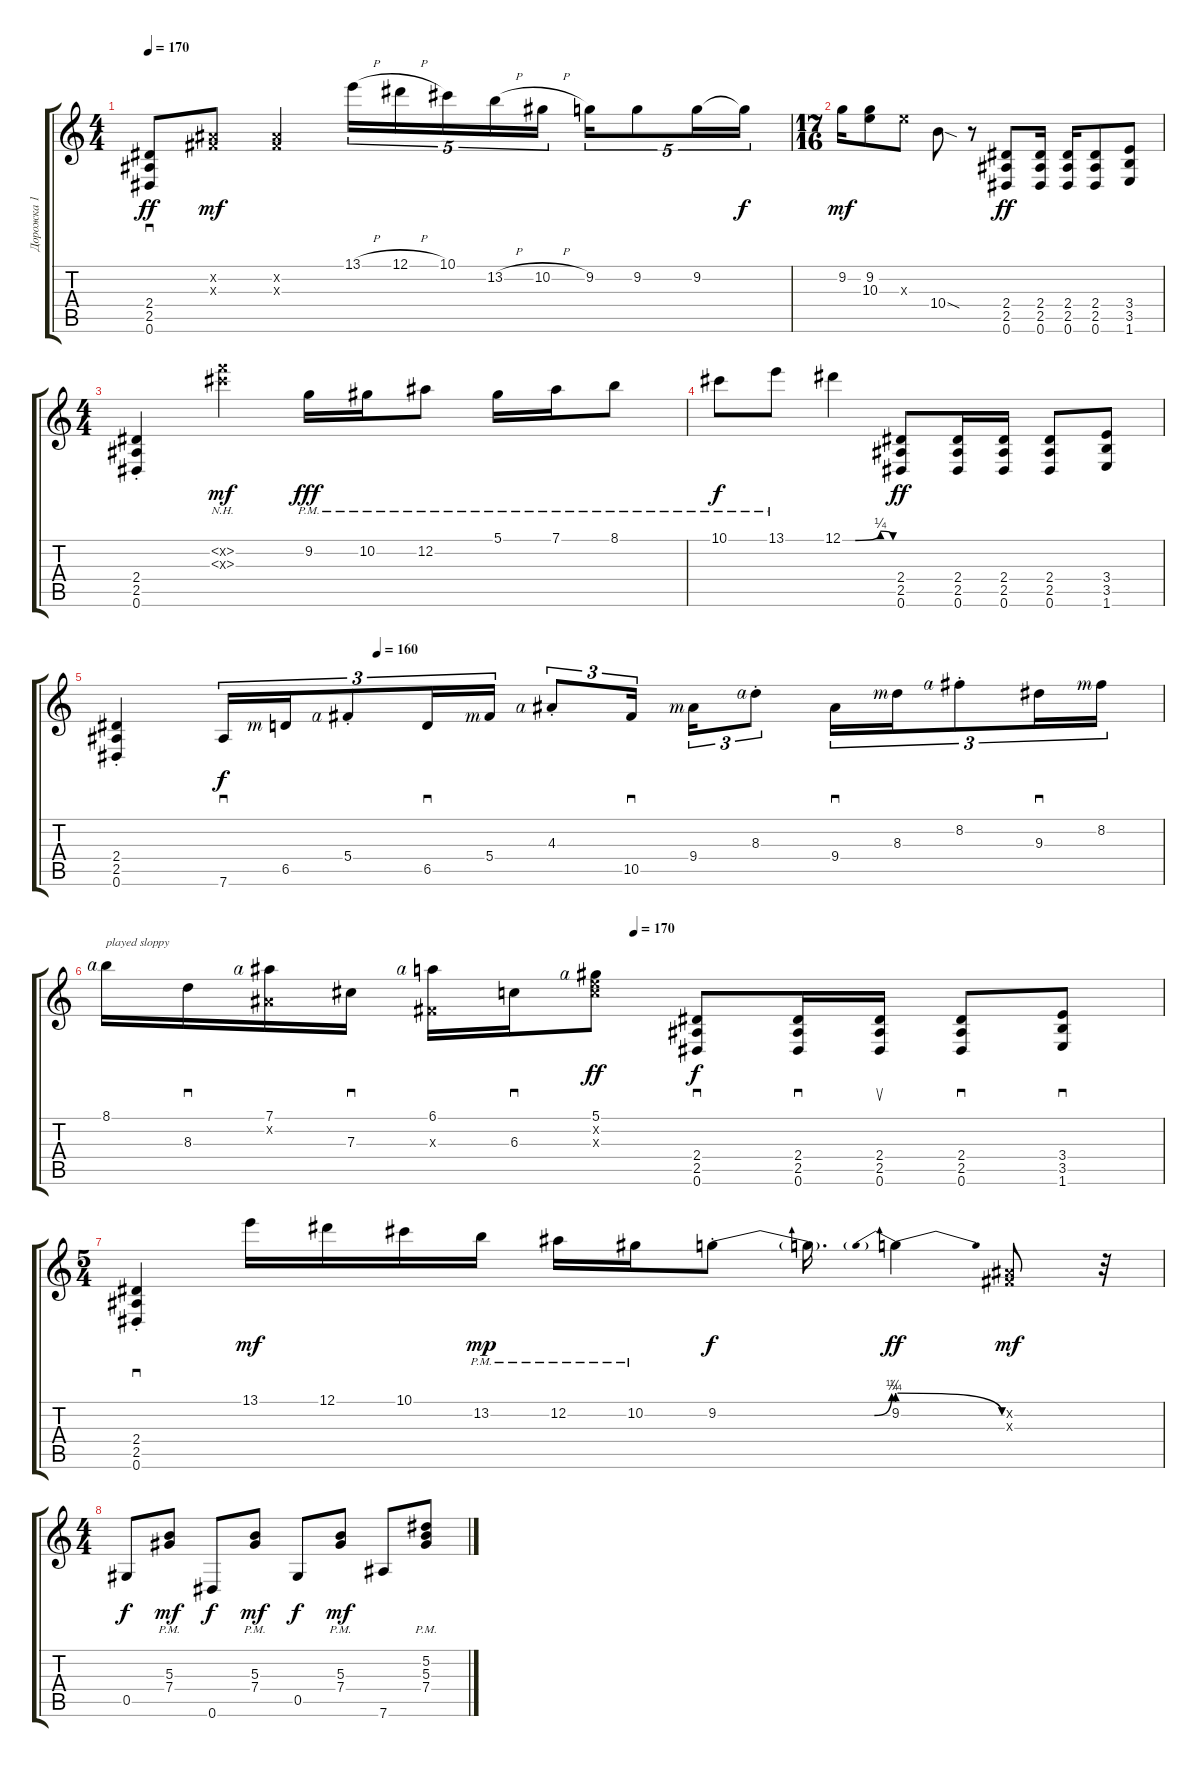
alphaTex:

\track ("Дорожка 1" "Дорожка 1") {instrument acousticguitarsteel}
\staff {score tabs}
\tuning (Eb4 Bb3 Gb3 Db3 Ab2 Eb2) {hide}
\ts (4 4)
\tempo 170
\clef g2
\ks c
(2.4 2.5 0.6).8{sd dy ff} (0.2{x} 0.3{x}).8{dy mf} (0.2{x} 0.3{x}).4 13.1{h}.16{tu (5 4)} 12.1{h}.16{tu (5 4)} 10.1.16{tu (5 4)} 13.2{h}.16{tu (5 4)} 10.2{h}.16{tu (5 4)} 9.2.16{tu (5 4)} 9.2.8{tu (5 4)} 9.2.16{tu (5 4)} 9.2{t}.16{tu (5 4) dy f} |
\ts (17 16)
9.2.16{dy mf} (9.2 10.3).8 10.3{x}.8 10.4{sod}.8 r.8 (2.4 2.5 0.6).8{dy ff} (2.4 2.5 0.6).16 (2.4 2.5 0.6).16 (2.4 2.5 0.6).8 (3.4 3.5 1.6).8 |
\ts (4 4)
(2.4{st} 2.5{st} 0.6{st}).4 (7.2{nh x} 7.3{nh x}).4{dy mf} 9.2{pm}.16{dy fff} 10.2{pm}.16 12.2{pm}.8 5.1{pm}.16 7.1{pm}.16 8.1{pm}.8 |
10.1{pm}.8{dy f} 13.1{pm}.8 12.1{be (custom 0 0 15 0 45 1 60 0)}.4 (2.4 2.5 0.6).8{dy ff} (2.4 2.5 0.6).16 (2.4 2.5 0.6).16 (2.4 2.5 0.6).8 (3.4 3.5 1.6).8 |
\tempo (160 0.25)
(2.4{st} 2.5{st} 0.6{st}).4 7.6.16{sd tu (3 2) dy f} 6.5{rf 3}.16{tu (3 2)} 5.4{st rf 4}.8{tu (3 2)} 6.5.16{sd tu (3 2)} 5.4{rf 3}.16{tu (3 2)} 4.3{st rf 4}.8{tu (3 2)} 10.5.16{sd tu (3 2) beam splitsecondary} 9.4{rf 3}.16{tu (3 2)} 8.3{st rf 4}.8{tu (3 2)} 9.4.16{sd tu (3 2)} 8.3{rf 3}.16{tu (3 2)} 8.2{st rf 4}.8{tu (3 2)} 9.3.16{sd tu (3 2)} 8.2{rf 3}.16{tu (3 2)} |
\tempo (170 0.5)
8.1{rf 4}.16{txt "played sloppy"} 8.3.16{sd} (7.1{rf 4} 0.2{x}).16 7.3.16{sd} (6.1{rf 4} 0.3{x}).16 6.3.16{sd} (5.1{rf 4} 6.2{x} 6.3{x}).8{dy ff} (2.4 2.5 0.6).8{sd dy f} (2.4 2.5 0.6).16{sd} (2.4 2.5 0.6).16{su} (2.4 2.5 0.6).8{sd} (3.4 3.5 1.6).8{sd} |
\ts (5 4)
(2.4{st} 2.5{st} 0.6{st}).4{sd} 13.1.16{dy mf} 12.1.16 10.1.16 13.2{pm}.16{dy mp} 12.2{pm}.16 10.2{pm}.16 9.2{be (custom 0 0 15 0 40 0 54 0 60 1) st}.8{dy f} 9.2{t}.16{d} 9.2{be (prebendrelease 0 1 60 0)}.4{dy ff} (0.2{x} 0.3{x}).8{dy mf} r.32 |
\ts (4 4)
0.5.8{dy f} (5.3{pm} 7.4{pm}).8{dy mf} 0.6.8{dy f} (5.3{pm} 7.4{pm}).8{dy mf} 0.5.8{dy f} (5.3{pm} 7.4{pm}).8{dy mf} 7.6.8 (5.2{pm} 5.3 7.4{pm}).8
